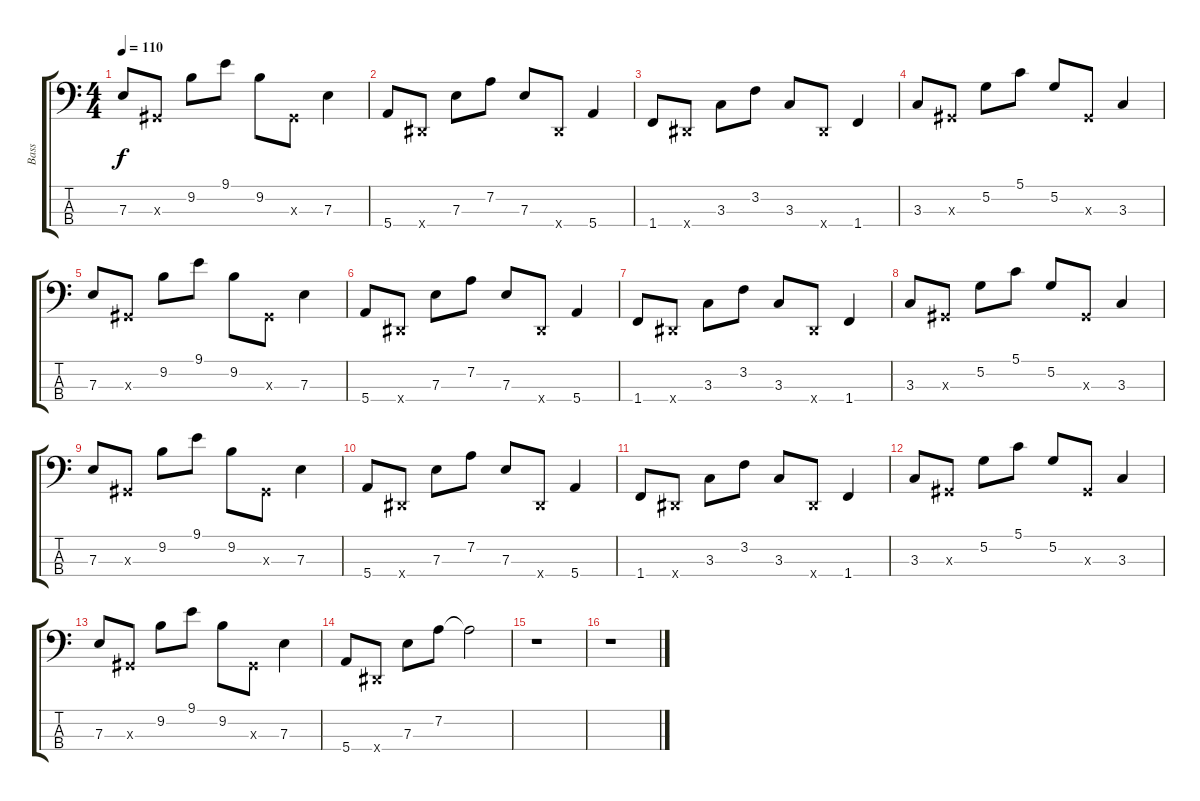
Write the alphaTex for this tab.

\track ("Bass" "Bass") {instrument electricbassfinger}
\staff {score tabs}
\tuning (G2 D2 A1 E1) {hide}
\ts (4 4)
\tempo 110
\clef f4
\ks c
7.3.8{dy f} -1.3{x}.8 9.2.8 9.1.8 9.2.8 -1.3{x}.8 7.3.4 |
5.4.8 -1.4{x}.8 7.3.8 7.2.8 7.3.8 -1.4{x}.8 5.4.4 |
1.4.8 -1.4{x}.8 3.3.8 3.2.8 3.3.8 -1.4{x}.8 1.4.4 |
3.3.8 -1.3{x}.8 5.2.8 5.1.8 5.2.8 -1.3{x}.8 3.3.4 |
7.3.8 -1.3{x}.8 9.2.8 9.1.8 9.2.8 -1.3{x}.8 7.3.4 |
5.4.8 -1.4{x}.8 7.3.8 7.2.8 7.3.8 -1.4{x}.8 5.4.4 |
1.4.8 -1.4{x}.8 3.3.8 3.2.8 3.3.8 -1.4{x}.8 1.4.4 |
3.3.8 -1.3{x}.8 5.2.8 5.1.8 5.2.8 -1.3{x}.8 3.3.4 |
7.3.8 -1.3{x}.8 9.2.8 9.1.8 9.2.8 -1.3{x}.8 7.3.4 |
5.4.8 -1.4{x}.8 7.3.8 7.2.8 7.3.8 -1.4{x}.8 5.4.4 |
1.4.8 -1.4{x}.8 3.3.8 3.2.8 3.3.8 -1.4{x}.8 1.4.4 |
3.3.8 -1.3{x}.8 5.2.8 5.1.8 5.2.8 -1.3{x}.8 3.3.4 |
7.3.8 -1.3{x}.8 9.2.8 9.1.8 9.2.8 -1.3{x}.8 7.3.4 |
5.4.8 -1.4{x}.8 7.3.8 7.2.8 7.2{t}.2 |
r.1 |
r.1
